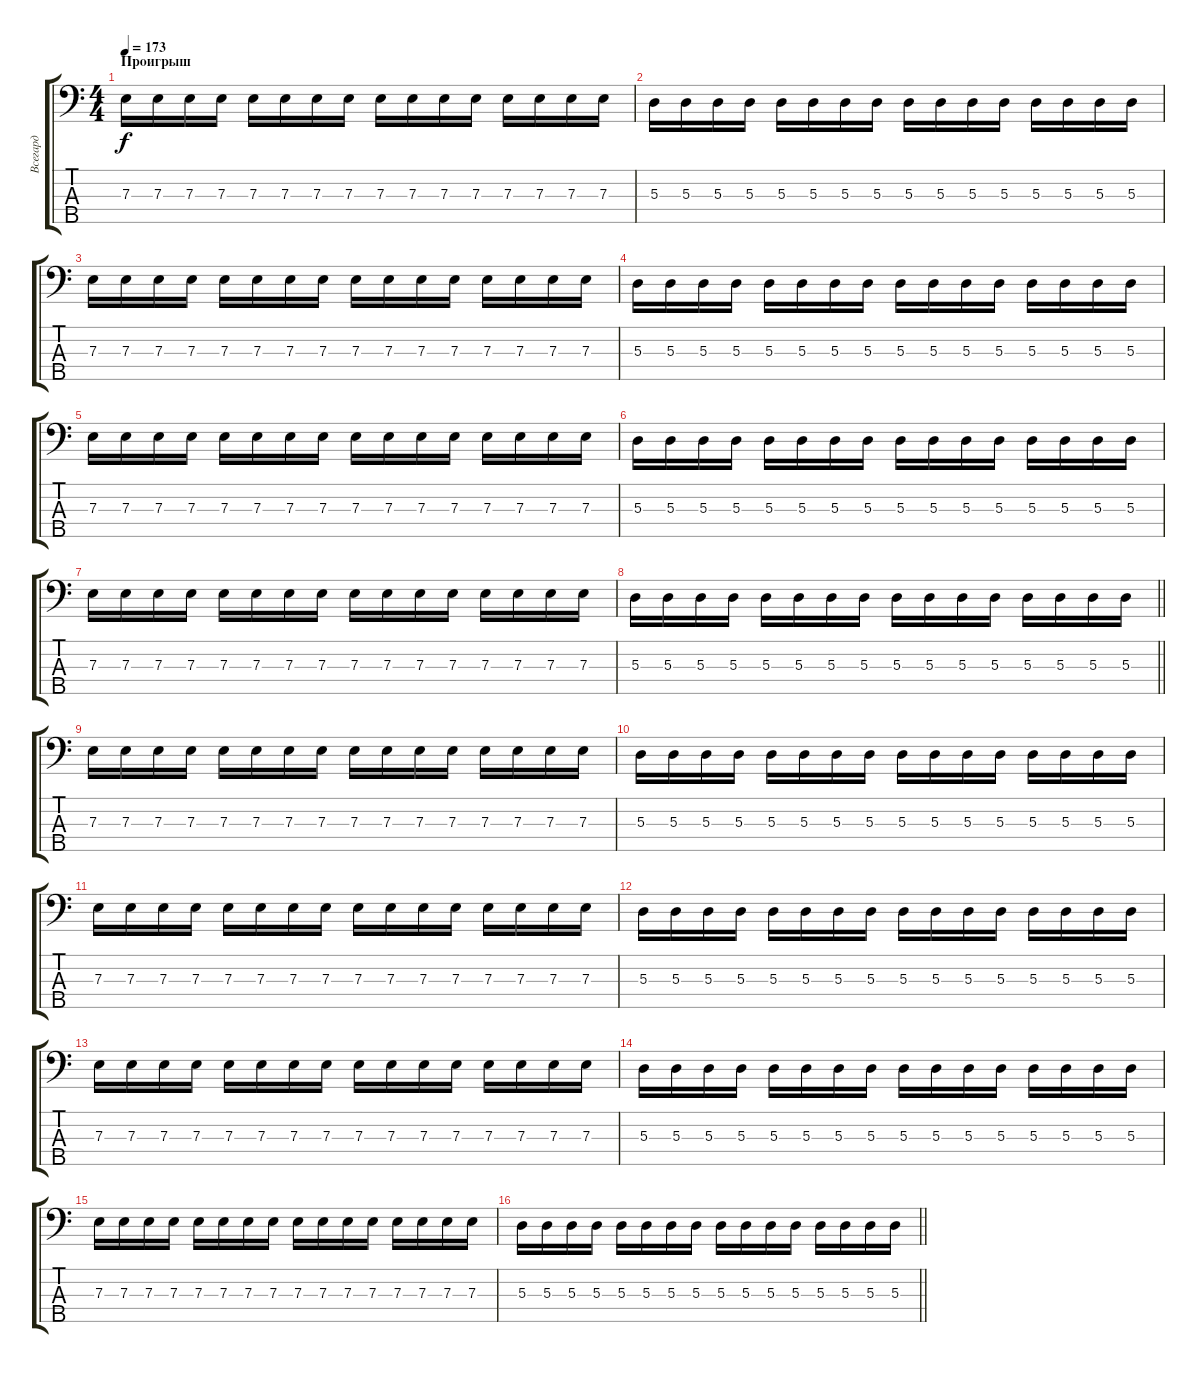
\track ("Всегард" "Всегард") {instrument electricbasspick}
\staff {score tabs}
\tuning (G2 D2 A1 E1 B0) {hide}
\ts (4 4)
\section ("" "Проигрыш")
\tempo 173
\clef f4
\ks c
7.3.16{dy f} 7.3.16 7.3.16 7.3.16 7.3.16 7.3.16 7.3.16 7.3.16 7.3.16 7.3.16 7.3.16 7.3.16 7.3.16 7.3.16 7.3.16 7.3.16 |
5.3.16 5.3.16 5.3.16 5.3.16 5.3.16 5.3.16 5.3.16 5.3.16 5.3.16 5.3.16 5.3.16 5.3.16 5.3.16 5.3.16 5.3.16 5.3.16 |
7.3.16 7.3.16 7.3.16 7.3.16 7.3.16 7.3.16 7.3.16 7.3.16 7.3.16 7.3.16 7.3.16 7.3.16 7.3.16 7.3.16 7.3.16 7.3.16 |
5.3.16 5.3.16 5.3.16 5.3.16 5.3.16 5.3.16 5.3.16 5.3.16 5.3.16 5.3.16 5.3.16 5.3.16 5.3.16 5.3.16 5.3.16 5.3.16 |
7.3.16 7.3.16 7.3.16 7.3.16 7.3.16 7.3.16 7.3.16 7.3.16 7.3.16 7.3.16 7.3.16 7.3.16 7.3.16 7.3.16 7.3.16 7.3.16 |
5.3.16 5.3.16 5.3.16 5.3.16 5.3.16 5.3.16 5.3.16 5.3.16 5.3.16 5.3.16 5.3.16 5.3.16 5.3.16 5.3.16 5.3.16 5.3.16 |
7.3.16 7.3.16 7.3.16 7.3.16 7.3.16 7.3.16 7.3.16 7.3.16 7.3.16 7.3.16 7.3.16 7.3.16 7.3.16 7.3.16 7.3.16 7.3.16 |
\barLineRight lightlight
5.3.16 5.3.16 5.3.16 5.3.16 5.3.16 5.3.16 5.3.16 5.3.16 5.3.16 5.3.16 5.3.16 5.3.16 5.3.16 5.3.16 5.3.16 5.3.16 |
7.3.16 7.3.16 7.3.16 7.3.16 7.3.16 7.3.16 7.3.16 7.3.16 7.3.16 7.3.16 7.3.16 7.3.16 7.3.16 7.3.16 7.3.16 7.3.16 |
5.3.16 5.3.16 5.3.16 5.3.16 5.3.16 5.3.16 5.3.16 5.3.16 5.3.16 5.3.16 5.3.16 5.3.16 5.3.16 5.3.16 5.3.16 5.3.16 |
7.3.16 7.3.16 7.3.16 7.3.16 7.3.16 7.3.16 7.3.16 7.3.16 7.3.16 7.3.16 7.3.16 7.3.16 7.3.16 7.3.16 7.3.16 7.3.16 |
5.3.16 5.3.16 5.3.16 5.3.16 5.3.16 5.3.16 5.3.16 5.3.16 5.3.16 5.3.16 5.3.16 5.3.16 5.3.16 5.3.16 5.3.16 5.3.16 |
7.3.16 7.3.16 7.3.16 7.3.16 7.3.16 7.3.16 7.3.16 7.3.16 7.3.16 7.3.16 7.3.16 7.3.16 7.3.16 7.3.16 7.3.16 7.3.16 |
5.3.16 5.3.16 5.3.16 5.3.16 5.3.16 5.3.16 5.3.16 5.3.16 5.3.16 5.3.16 5.3.16 5.3.16 5.3.16 5.3.16 5.3.16 5.3.16 |
7.3.16 7.3.16 7.3.16 7.3.16 7.3.16 7.3.16 7.3.16 7.3.16 7.3.16 7.3.16 7.3.16 7.3.16 7.3.16 7.3.16 7.3.16 7.3.16 |
\barLineRight lightlight
5.3.16 5.3.16 5.3.16 5.3.16 5.3.16 5.3.16 5.3.16 5.3.16 5.3.16 5.3.16 5.3.16 5.3.16 5.3.16 5.3.16 5.3.16 5.3.16
